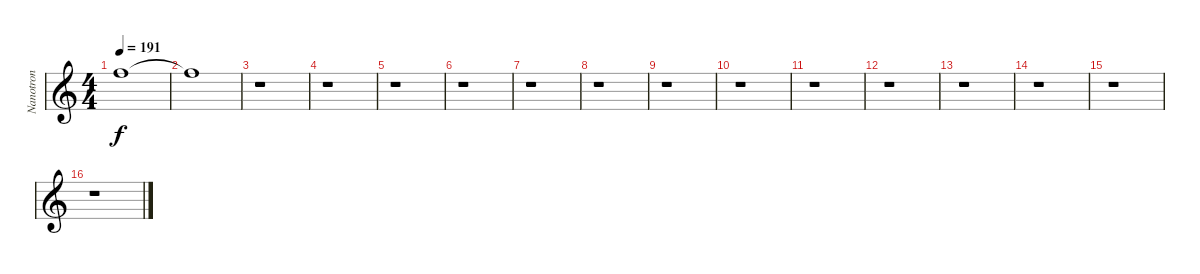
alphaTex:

\track ("Nanotron" "Nanotron") {instrument stringensemble1}
\staff {score}
\tuning (E4 B3 G3 D3 A2 E2 B1) {hide}
\ts (4 4)
\tempo 191
\clef g2
\ks c
13.1.1{dy f} |
13.1{t}.1 |
r.1 |
r.1 |
r.1 |
r.1 |
r.1 |
r.1 |
r.1 |
r.1 |
r.1 |
r.1 |
r.1 |
r.1 |
r.1 |
r.1
